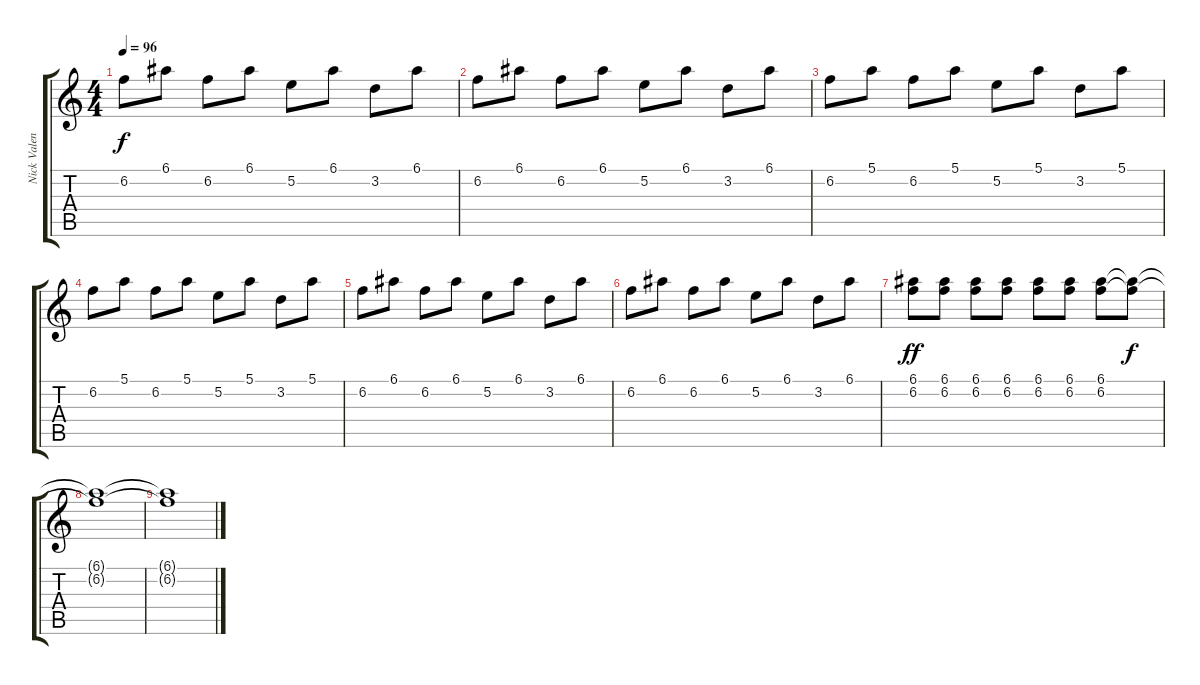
\track ("Nick Valensi" "Nick Valen") {instrument distortionguitar}
\staff {score tabs}
\tuning (E4 B3 G3 D3 A2 E2) {hide}
\ts (4 4)
\tempo 96
\clef g2
\ks c
6.2.8{dy f} 6.1.8 6.2.8 6.1.8 5.2.8 6.1.8 3.2.8 6.1.8 |
6.2.8 6.1.8 6.2.8 6.1.8 5.2.8 6.1.8 3.2.8 6.1.8 |
6.2.8 5.1.8 6.2.8 5.1.8 5.2.8 5.1.8 3.2.8 5.1.8 |
6.2.8 5.1.8 6.2.8 5.1.8 5.2.8 5.1.8 3.2.8 5.1.8 |
6.2.8 6.1.8 6.2.8 6.1.8 5.2.8 6.1.8 3.2.8 6.1.8 |
6.2.8 6.1.8 6.2.8 6.1.8 5.2.8 6.1.8 3.2.8 6.1.8 |
(6.1 6.2).8{dy ff} (6.1 6.2).8 (6.1 6.2).8 (6.1 6.2).8 (6.1 6.2).8 (6.1 6.2).8 (6.1 6.2).8 (6.1{t} 6.2{t}).8{dy f} |
(6.1{t} 6.2{t}).1 |
(6.1{t} 6.2{t}).1
